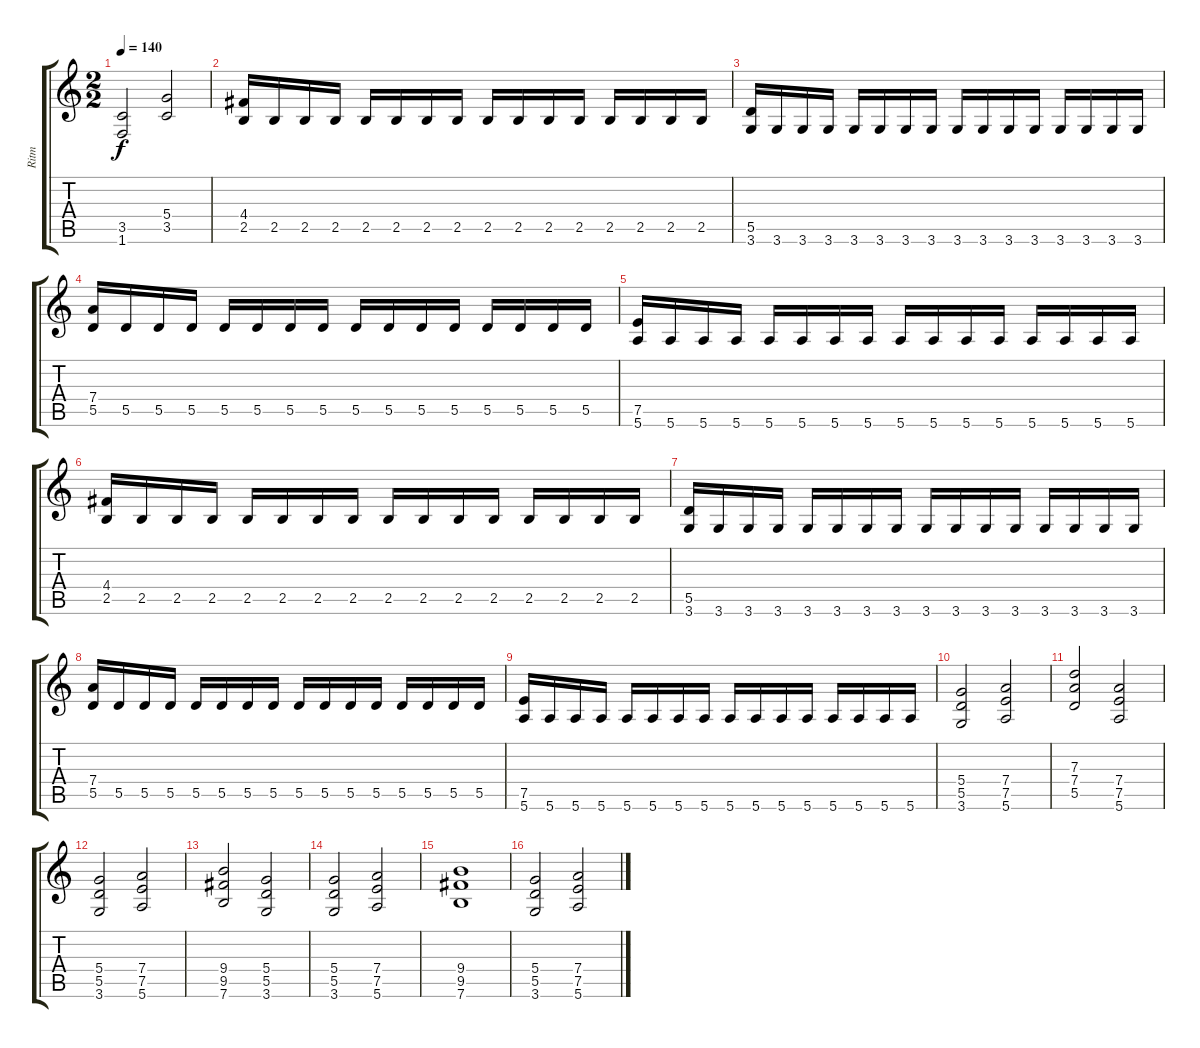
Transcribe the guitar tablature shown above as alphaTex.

\track ("Ritm" "Ritm") {instrument distortionguitar}
\staff {score tabs}
\tuning (E4 B3 G3 D3 A2 E2) {hide}
\ts (2 2)
\tempo 140
\clef g2
\ks c
(3.5 1.6).2{dy f} (5.4 3.5).2 |
(4.4 2.5).16 2.5.16 2.5.16 2.5.16 2.5.16 2.5.16 2.5.16 2.5.16 2.5.16 2.5.16 2.5.16 2.5.16 2.5.16 2.5.16 2.5.16 2.5.16 |
(5.5 3.6).16 3.6.16 3.6.16 3.6.16 3.6.16 3.6.16 3.6.16 3.6.16 3.6.16 3.6.16 3.6.16 3.6.16 3.6.16 3.6.16 3.6.16 3.6.16 |
(7.4 5.5).16 5.5.16 5.5.16 5.5.16 5.5.16 5.5.16 5.5.16 5.5.16 5.5.16 5.5.16 5.5.16 5.5.16 5.5.16 5.5.16 5.5.16 5.5.16 |
(7.5 5.6).16 5.6.16 5.6.16 5.6.16 5.6.16 5.6.16 5.6.16 5.6.16 5.6.16 5.6.16 5.6.16 5.6.16 5.6.16 5.6.16 5.6.16 5.6.16 |
(4.4 2.5).16 2.5.16 2.5.16 2.5.16 2.5.16 2.5.16 2.5.16 2.5.16 2.5.16 2.5.16 2.5.16 2.5.16 2.5.16 2.5.16 2.5.16 2.5.16 |
(5.5 3.6).16 3.6.16 3.6.16 3.6.16 3.6.16 3.6.16 3.6.16 3.6.16 3.6.16 3.6.16 3.6.16 3.6.16 3.6.16 3.6.16 3.6.16 3.6.16 |
(7.4 5.5).16 5.5.16 5.5.16 5.5.16 5.5.16 5.5.16 5.5.16 5.5.16 5.5.16 5.5.16 5.5.16 5.5.16 5.5.16 5.5.16 5.5.16 5.5.16 |
(7.5 5.6).16 5.6.16 5.6.16 5.6.16 5.6.16 5.6.16 5.6.16 5.6.16 5.6.16 5.6.16 5.6.16 5.6.16 5.6.16 5.6.16 5.6.16 5.6.16 |
(5.4 5.5 3.6).2 (7.4 7.5 5.6).2 |
(7.3 7.4 5.5).2 (7.4 7.5 5.6).2 |
(5.4 5.5 3.6).2 (7.4 7.5 5.6).2 |
(9.4 9.5 7.6).2 (5.4 5.5 3.6).2 |
(5.4 5.5 3.6).2 (7.4 7.5 5.6).2 |
(9.4 9.5 7.6).1 |
(5.4 5.5 3.6).2 (7.4 7.5 5.6).2
